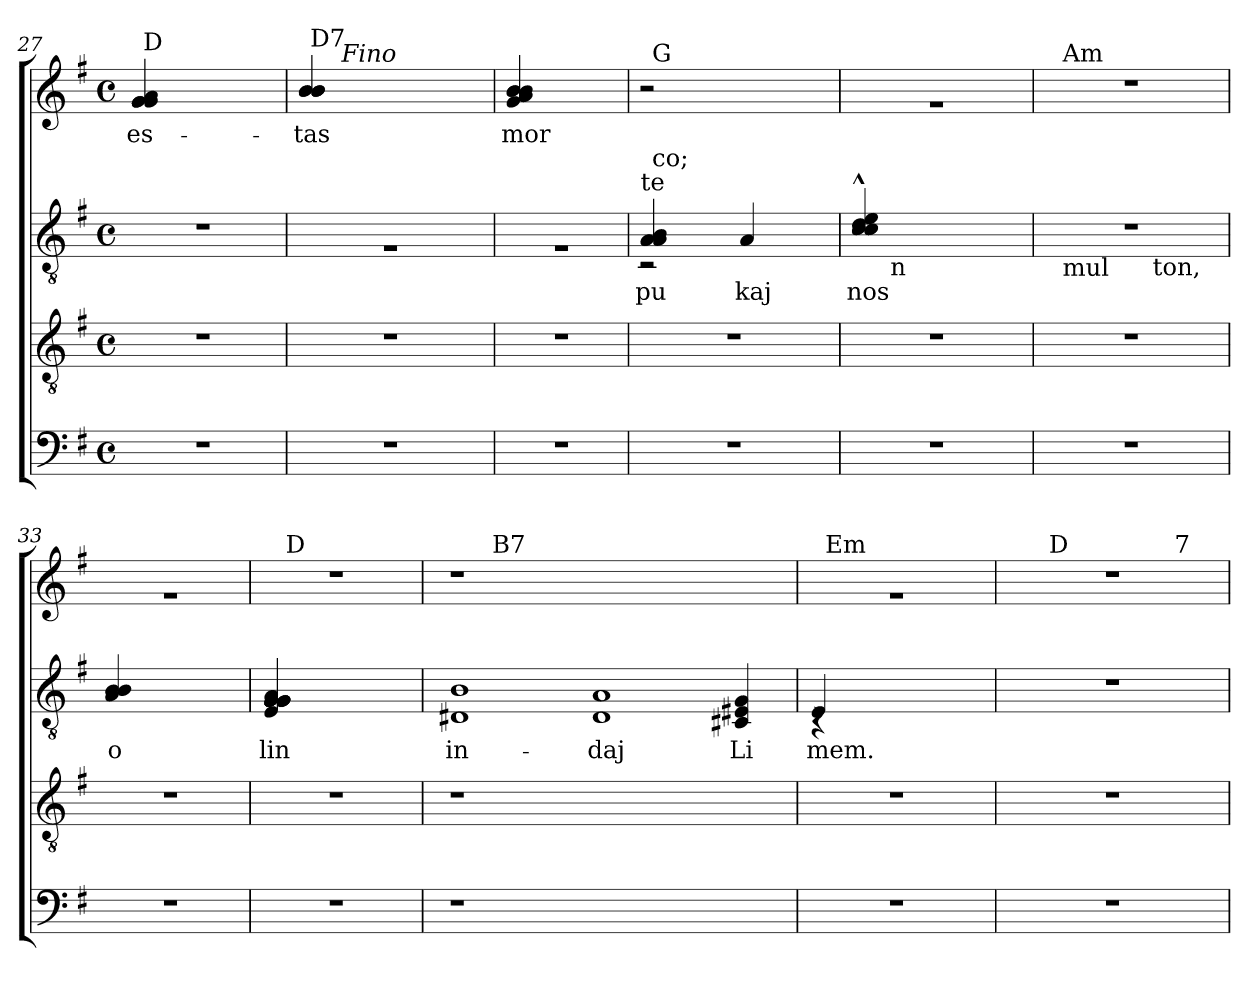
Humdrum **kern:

**kern	**kern	**kern	**text	**kern	**text
*part4	*part3	*part2	*part2	*part1	*part1
*staff4	*staff3	*staff2	*staff2	*staff1	*staff1
*clefF4	*clefGv2	*clefGv2	*	*clefG2	*
*k[f#]	*k[f#]	*k[f#]	*	*k[f#]	*
*G:	*G:	*G:	*	*G:	*
*M4/4	*M4/4	*M4/4	*	*M4/4	*
*met(c)	*met(c)	*met(c)	*	*met(c)	*
=27	=27	=27	=27	=27	=27
!	!	!	!	!LO:N:n=1:head=solid	!
!	!	!	!	!LO:N:n=2:head=solid	!
!	!	!	!	!LO:N:n=3:head=solid	!
!	!	!	!	!LO:N:n=4:head=solid	!LO:LY:b:rj
*	*	*	*	*^	*
1r	1r	1r	.	4g/ 4g/ 4g/ 4a/	32ryy	es-
!	!	!	!	!	!LO:TX:a:t=D	!
.	.	.	.	.	2ryy	.
.	.	.	.	2.ryy	.	.
.	.	.	.	.	4...ryy	.
=28	=28	=28	=28	=28	=28	=28
!	!	!LO:N:vis=1	!	!LO:N:n=1:head=solid	!	!
!	!	!	!	!LO:N:n=2:head=solid	!	!
!	!	!	!	!LO:N:n=3:head=solid	!	!
!	!	!	!	!LO:N:n=4:head=solid	!	!LO:LY:b
*	*	*	*	*	*^	*
1r	1r	1rA	.	4b/ 4b/ 4b/ 4b/	32ryy	8.ryy	-tas
!	!	!	!	!	!LO:TX:a:t=D7	!	!
.	.	.	.	.	2ryy	.	.
!	!	!	!	!	!	!LO:TX:a:i:t=Fino	!
.	.	.	.	.	.	2ryy	.
.	.	.	.	2.ryy	.	.	.
.	.	.	.	.	4...ryy	.	.
.	.	.	.	.	.	4ryy	.
.	.	.	.	.	.	16ryy	.
!!LO:LB:g=z
=29	=29	=29	=29	=29	=29	=29	=29
!	!	!LO:N:vis=1	!	!LO:N:n=1:head=solid	!	!	!
!	!	!	!	!LO:N:n=2:head=solid	!	!	!
!	!	!	!	!LO:N:n=3:head=solid	!	!	!
!	!	!	!	!LO:N:n=4:head=solid	!	!	!
!	!	!	!	!LO:N:n=5:head=solid	!	!	!LO:LY:b
*	*	*	*	*v	*v	*v	*
1r	1r	1rA	.	4g/ 4a/ 4b/ 4b/ 4b/	-mor-
.	.	.	.	2.ryy	.
=30	=30	=30	=30	=30	=30
*	*	*^	*	*	*
*	*	*	*^	*	*	*
!	!	!LO:TX:a:t=te	!	!	!	!	!
!	!	!	!	!LO:N:n=1:head=solid	!	!	!
!	!	!	!	!LO:N:n=2:head=solid	!	!	!
!	!	!	!	!LO:N:n=3:head=solid	!	!	!
!	!	!	!	!LO:N:n=4:head=solid	!LO:LY:b	!	!
*	*	*	*	*	*	*^	*
1r	1r	32ryy	2rC	4A/ 4A/ 4A/ 4B/	pu-	2r	32ryy	.
!	!	!	!	!	!	!	!LO:TX:a:t=G	!
!	!	!LO:TX:a:t=co;	!	!	!	!	!	!
.	.	4ryy	.	.	.	.	2ryy	.
.	.	.	.	4ryy	.	.	.	.
.	.	2ryy	.	.	.	.	.	.
!	!	!	!LO:N:head=solid	!	!LO:LY:b	!	!	!
.	.	.	4A/	2ryy	kaj	2ryy	.	.
.	.	.	.	.	.	.	4...ryy	.
.	.	.	4ryy	.	.	.	.	.
.	.	8..ryy	.	.	.	.	.	.
*	*	*v	*v	*v	*	*	*	*
=31	=31	=31	=31	=31	=31	=31
!	!	!	!	!LO:TX:a:t=E7	!	!
!	!	!LO:N:n=1:head=solid	!	!	!	!
!	!	!LO:N:n=2:head=solid	!	!	!	!
!	!	!LO:N:n=3:head=solid	!	!	!	!
!	!	!LO:N:n=4:head=solid	!	!	!	!
!	!	!LO:N:n=5:head=solid	!	!	!	!
!	!	!LO:N:n=6:head=solid	!LO:LY:b	!LO:N:vis=1	!	!
*	*	*^	*	*v	*v	*
1r	1r	4c/^^> 4c/^^> 4c/^^> 4c/^^> 4d/^^> 4e/^^>	8ryy	-nos	1ra	.
.	.	.	32ryy	.	.	.
!	!	!	!LO:TX:b:t=n	!	!	!
.	.	.	2ryy	.	.	.
.	.	2.ryy	.	.	.	.
.	.	.	4ryy	.	.	.
.	.	.	16.ryy	.	.	.
=32	=32	=32	=32	=32	=32	=32
*	*	*	*^	*	*^	*
1r	1r	1r	16.ryy	2ryy	.	1r	16.ryy	.
!	!	!	!	!	!	!	!LO:TX:a:t=Am	!
!	!	!	!LO:TX:b:t=mul	!	!	!	!	!
.	.	.	2ryy	.	.	.	2ryy	.
.	.	.	.	8ryy	.	.	.	.
.	.	.	4ryy	.	.	.	4ryy	.
!	!	!	!	!LO:TX:b:t=ton,	!	!	!	!
.	.	.	.	4.ryy	.	.	.	.
.	.	.	8ryy	.	.	.	8ryy	.
.	.	.	32ryy	.	.	.	32ryy	.
!!LO:LB:g=z
=33	=33	=33	=33	=33	=33	=33	=33	=33
!	!	!LO:N:n=1:head=solid	!	!	!	!	!	!
!	!	!LO:N:n=2:head=solid	!	!	!	!	!	!
!	!	!LO:N:n=3:head=solid	!	!	!LO:LY:b	!LO:N:vis=1	!	!
*	*	*v	*v	*v	*	*	*	*
*	*	*	*	*v	*v	*
1r	1r	4A/ 4B/ 4B/	-o	1ra	.
.	.	2.ryy	.	.	.
=34	=34	=34	=34	=34	=34
!	!	!LO:N:n=2:head=solid	!	!	!
!	!	!LO:N:n=3:head=solid	!	!	!
!	!	!LO:N:n=4:head=solid	!	!	!
!	!	!LO:N:n=5:head=solid	!	!	!
!	!	!LO:N:n=6:head=solid	!	!	!
!	!	!LO:N:n=7:head=solid	!	!	!
!	!	!LO:N:n=8:head=solid	!	!	!
!	!	!LO:N:n=9:head=solid	!LO:LY:b	!	!
*	*	*	*	*^	*
1r	1r	4E/ 4G/ 4G/ 4G/ 4G/ 4G/ 4G/ 4G/ 4G/ 4A/	-lin	1r	16ryy	.
!	!	!	!	!	!LO:TX:a:t=D	!
.	.	.	.	.	2...ryy	.
.	.	2.ryy	.	.	.	.
=35	=35	=35	=35	=35	=35	=35
!	!	!	!LO:LY:b	!LO:N:vis=1	!	!
1r	1r	1D#X 1B	in-	1r	8.ryy	.
!	!	!	!	!	!LO:TX:a:t=B7	!
.	.	.	.	.	1ryy	.
!	!	!	!LO:LY:b	!	!	!
1ryy	1ryy	1D# 1A	-daj	1ryy	.	.
.	.	.	.	.	1ryy	.
!	!	!LO:N:n=2:head=solid	!LO:LY:b	!	!	!
4ryy	4ryy	4C#X/ 4E#/ 4G/	Li	4ryy	.	.
.	.	.	.	.	16ryy	.
=36	=36	=36	=36	=36	=36	=36
!	!	!LO:N:head=solid	!LO:LY:b	!LO:N:vis=1	!	!
*	*	*^	*	*	*	*
1r	1r	4E/	4rC	mem.	1ra	32ryy	.
!	!	!	!	!	!	!LO:TX:a:t=Em	!
.	.	.	.	.	.	2ryy	.
.	.	2.ryy	2.ryy	.	.	.	.
.	.	.	.	.	.	4...ryy	.
*	*	*v	*v	*	*	*	*
=37	=37	=37	=37	=37	=37	=37
*	*	*	*	*	*^	*
1r	1r	1r	.	1r	8..ryy	2ryy	.
!	!	!	!	!	!LO:TX:a:t=D	!	!
.	.	.	.	.	2ryy	.	.
.	.	.	.	.	.	4ryy	.
.	.	.	.	.	4ryy	.	.
.	.	.	.	.	.	32ryy	.
!	!	!	!	!	!	!LO:TX:a:t=7	!
.	.	.	.	.	.	8..ryy	.
.	.	.	.	.	32ryy	.	.
*	*	*	*	*v	*v	*v	*
=	=	=	=	=	=
*-	*-	*-	*-	*-	*-
